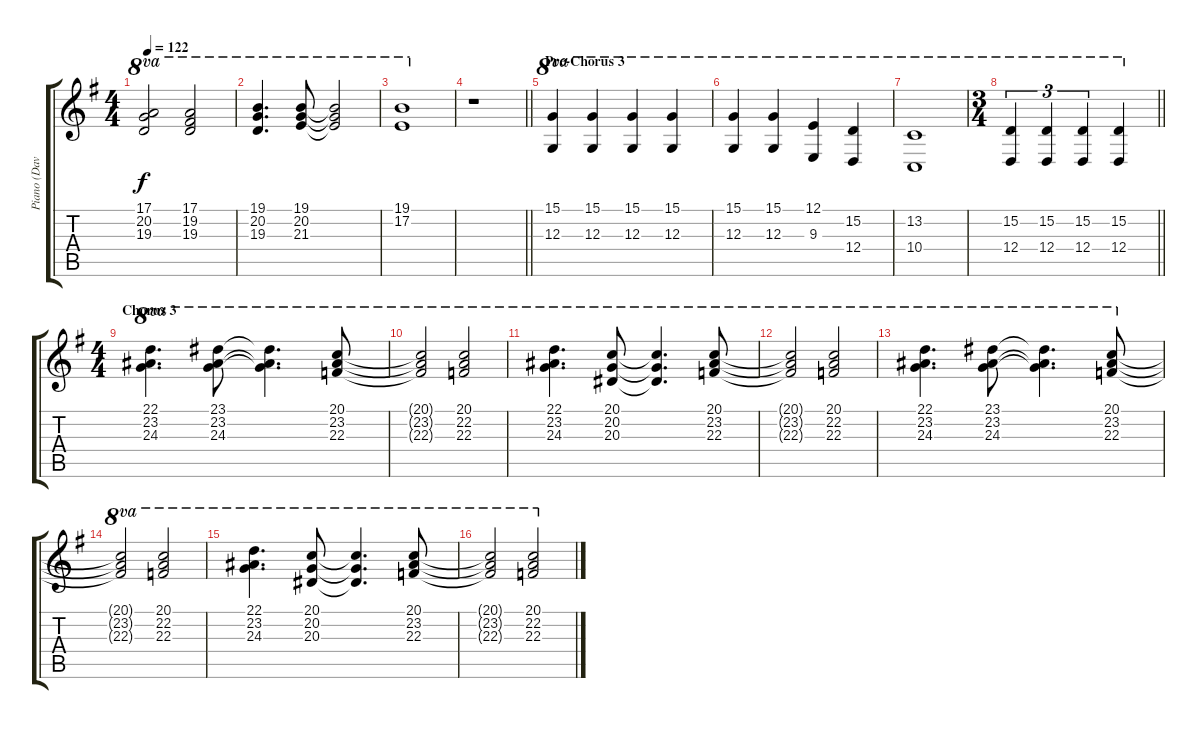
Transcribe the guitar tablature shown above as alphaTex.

\track ("Piano (David Bryan)" "Piano (Dav") {instrument electricgrandpiano}
\staff {score tabs}
\tuning (E4 B3 G3 D3 A2 E2) {hide}
\ts (4 4)
\tempo 122
\clef g2
\ks eminor
(17.1{t} 20.2{t} 19.3{t}).2{ot 8va dy f} (17.1 19.2 19.3).2{ot 8va} |
(19.1 20.2 19.3).4{d ot 8va} (19.1 20.2 21.3).8{ot 8va} (19.1{t} 20.2{t} 21.3{t}).2{ot 8va} |
(19.1 17.2).1{ot 8va} |
\barLineRight lightlight
r.1 |
\section ("" "Pre-Chorus 3")
(15.1 12.3).4{ot 8va} (15.1 12.3).4{ot 8va} (15.1 12.3).4{ot 8va} (15.1 12.3).4{ot 8va} |
(15.1 12.3).4{ot 8va} (15.1 12.3).4{ot 8va} (12.1 9.3).4{ot 8va} (15.2 12.4).4{ot 8va} |
(13.2 10.4).1{ot 8va} |
\ts (3 4)
\barLineRight lightlight
(15.2 12.4).4{tu (3 2) ot 8va} (15.2 12.4).4{tu (3 2) ot 8va} (15.2 12.4).4{tu (3 2) ot 8va} (15.2 12.4).4{ot 8va} |
\ts (4 4)
\section ("" "Chorus 3")
(22.1 23.2 24.3).4{d ot 8va} (23.1 23.2 24.3).8{ot 8va} (23.1{t} 23.2{t} 24.3{t}).4{d ot 8va} (20.1 23.2 22.3).8{ot 8va} |
(20.1{t} 23.2{t} 22.3{t}).2{ot 8va} (20.1 22.2 22.3).2{ot 8va} |
(22.1 23.2 24.3).4{d ot 8va} (20.1 20.2 20.3).8{ot 8va} (20.1{t} 20.2{t} 20.3{t}).4{d ot 8va} (20.1 23.2 22.3).8{ot 8va} |
(20.1{t} 23.2{t} 22.3{t}).2{ot 8va} (20.1 22.2 22.3).2{ot 8va} |
(22.1 23.2 24.3).4{d ot 8va} (23.1 23.2 24.3).8{ot 8va} (23.1{t} 23.2{t} 24.3{t}).4{d ot 8va} (20.1 23.2 22.3).8{ot 8va} |
(20.1{t} 23.2{t} 22.3{t}).2{ot 8va} (20.1 22.2 22.3).2{ot 8va} |
(22.1 23.2 24.3).4{d ot 8va} (20.1 20.2 20.3).8{ot 8va} (20.1{t} 20.2{t} 20.3{t}).4{d ot 8va} (20.1 23.2 22.3).8{ot 8va} |
(20.1{t} 23.2{t} 22.3{t}).2{ot 8va} (20.1 22.2 22.3).2{ot 8va}
